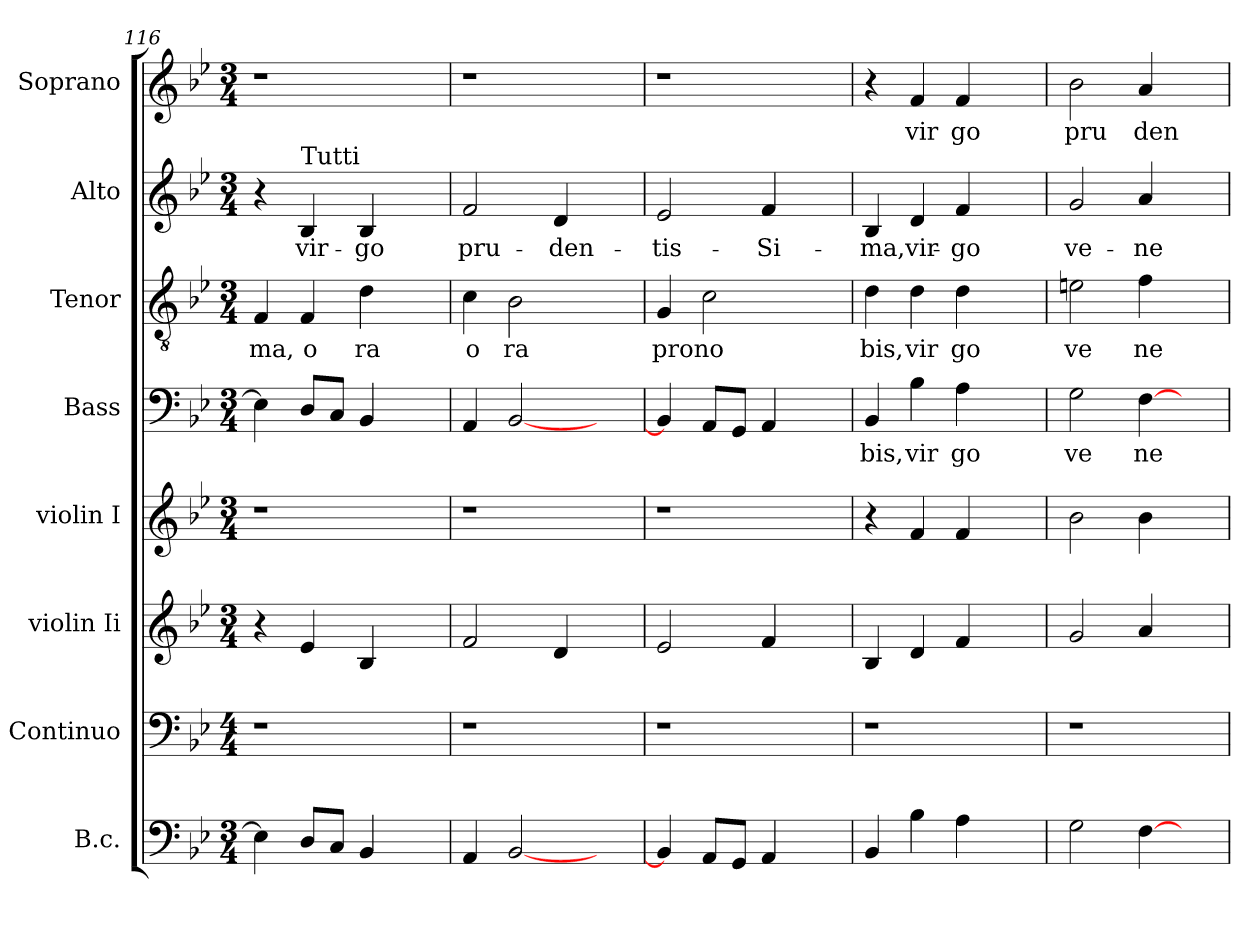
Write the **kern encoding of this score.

**kern	**kern	**kern	**kern	**kern	**text	**kern	**text	**kern	**text	**kern	**text
*part8	*part7	*part6	*part5	*part4	*part4	*part3	*part3	*part2	*part2	*part1	*part1
*staff8	*staff7	*staff6	*staff5	*staff4	*staff4	*staff3	*staff3	*staff2	*staff2	*staff1	*staff1
*I"B.c.	*I"Continuo	*I"violin Ii	*I"violin I	*I"Bass	*	*I"Tenor	*	*I"Alto	*	*I"Soprano	*
*I'B.c.	*	*I'. Ii	*I'v. I	*I'B.	*	*I'T.	*	*I'A.	*	*I'S.	*
*clefF4	*clefF4	*clefG2	*clefG2	*clefF4	*	*clefGv2	*	*clefG2	*	*clefG2	*
*k[b-e-]	*k[b-e-]	*k[b-e-]	*k[b-e-]	*k[b-e-]	*	*k[b-e-]	*	*k[b-e-]	*	*k[b-e-]	*
*B-:	*B-:	*B-:	*B-:	*B-:	*	*B-:	*	*B-:	*	*B-:	*
*M3/4	*M4/4	*M3/4	*M3/4	*M3/4	*	*M3/4	*	*M3/4	*	*M3/4	*
=116	=116	=116	=116	=116	=116	=116	=116	=116	=116	=116	=116
!	!	!	!LO:N:vis=1	!	!	!	!LO:LY:b:cj	!	!	!LO:N:vis=1	!
4E-<\]	1r	4r	2.r	4E-\]	.	4F/	ma,	4r	.	2.r	.
!	!	!	!	!	!	!	!	!LO:TX:a:t=Tutti	!	!	!
!	!	!	!	!	!	!	!LO:LY:b:cj	!	!LO:LY:b:cj	!	!
8D/L	.	4e-/	.	8D/L	.	4F/	o	4B-/	vir-	.	.
8C/J	.	.	.	8C/J	.	.	.	.	.	.	.
!	!	!	!	!	!	!	!LO:LY:b:cj	!	!LO:LY:b:cj	!	!
4BB-/	.	4B-/	.	4BB-/	.	4d\	ra	4B-/	-go	.	.
4ryy	.	4ryy	4ryy	4ryy	.	4ryy	.	4ryy	.	4ryy	.
=117	=117	=117	=117	=117	=117	=117	=117	=117	=117	=117	=117
!	!	!	!LO:N:vis=1	!	!	!	!LO:LY:b:cj	!	!LO:LY:b:cj	!LO:N:vis=1	!
4AA</	1r	2f/	2.r	4AA/	.	4c\	o	2f/	pru-	2.r	.
!	!	!	!	!	!	!	!LO:LY:b:cj	!	!	!	!
[<2BB-/	.	.	.	[<2BB-/	.	2B-\	ra	.	.	.	.
!	!	!	!	!	!	!	!	!	!LO:LY:b:cj	!	!
.	.	4d/	.	.	.	.	.	4d/	-den-	.	.
4ryy	.	4ryy	4ryy	4ryy	.	4ryy	.	4ryy	.	4ryy	.
=118	=118	=118	=118	=118	=118	=118	=118	=118	=118	=118	=118
!	!	!	!LO:N:vis=1	!	!	!	!LO:LY:b:cj	!	!LO:LY:b:cj	!LO:N:vis=1	!
4BB-</]	1r	2e-/	2.r	4BB-/]	.	4G/	prono	2e-/	-tis-	2.r	.
8AA</L	.	.	.	8AA/L	.	2c\	.	.	.	.	.
8GG/J	.	.	.	8GG/J	.	.	.	.	.	.	.
!	!	!	!	!	!	!	!	!	!LO:LY:b:cj	!	!
4AA/	.	4f/	.	4AA/	.	.	.	4f/	-Si-	.	.
4ryy	.	4ryy	4ryy	4ryy	.	4ryy	.	4ryy	.	4ryy	.
=119	=119	=119	=119	=119	=119	=119	=119	=119	=119	=119	=119
!	!	!	!	!	!LO:LY:b:cj	!	!LO:LY:b:cj	!	!LO:LY:b:cj	!	!
4BB-/	1r	4B-/	4r	4BB-/	bis,	4d\	bis,	4B-/	-ma,vir-	4r	.
!	!	!	!	!	!LO:LY:b:cj	!	!LO:LY:b:cj	!	!	!	!LO:LY:b:cj
4B-\	.	4d/	4f/	4B-\	vir	4d\	vir	4d/	.	4f/	vir
!	!	!	!	!	!LO:LY:b:cj	!	!LO:LY:b:cj	!	!LO:LY:b:cj	!	!LO:LY:b:cj
4A\	.	4f/	4f/	4A\	go	4d\	go	4f/	-go	4f/	go
4ryy	.	4ryy	4ryy	4ryy	.	4ryy	.	4ryy	.	4ryy	.
=120	=120	=120	=120	=120	=120	=120	=120	=120	=120	=120	=120
!	!	!	!	!	!LO:LY:b:cj	!	!LO:LY:b:cj	!	!LO:LY:b:cj	!	!LO:LY:b:cj
2G<\	1r	2g/	2b-\	2G\	ve	2en\	ve	2g/	ve-	2b-\	pru
!	!	!	!	!	!LO:LY:b	!	!LO:LY:b:cj	!	!LO:LY:b:cj	!	!LO:LY:b:cj
[>4F\	.	4a/	4b-\	[>4F\	ne	4f\	ne	4a/	-ne-	4a/	den
4ryy	.	4ryy	4ryy	4ryy	.	4ryy	.	4ryy	.	4ryy	.
=	=	=	=	=	=	=	=	=	=	=	=
*-	*-	*-	*-	*-	*-	*-	*-	*-	*-	*-	*-
